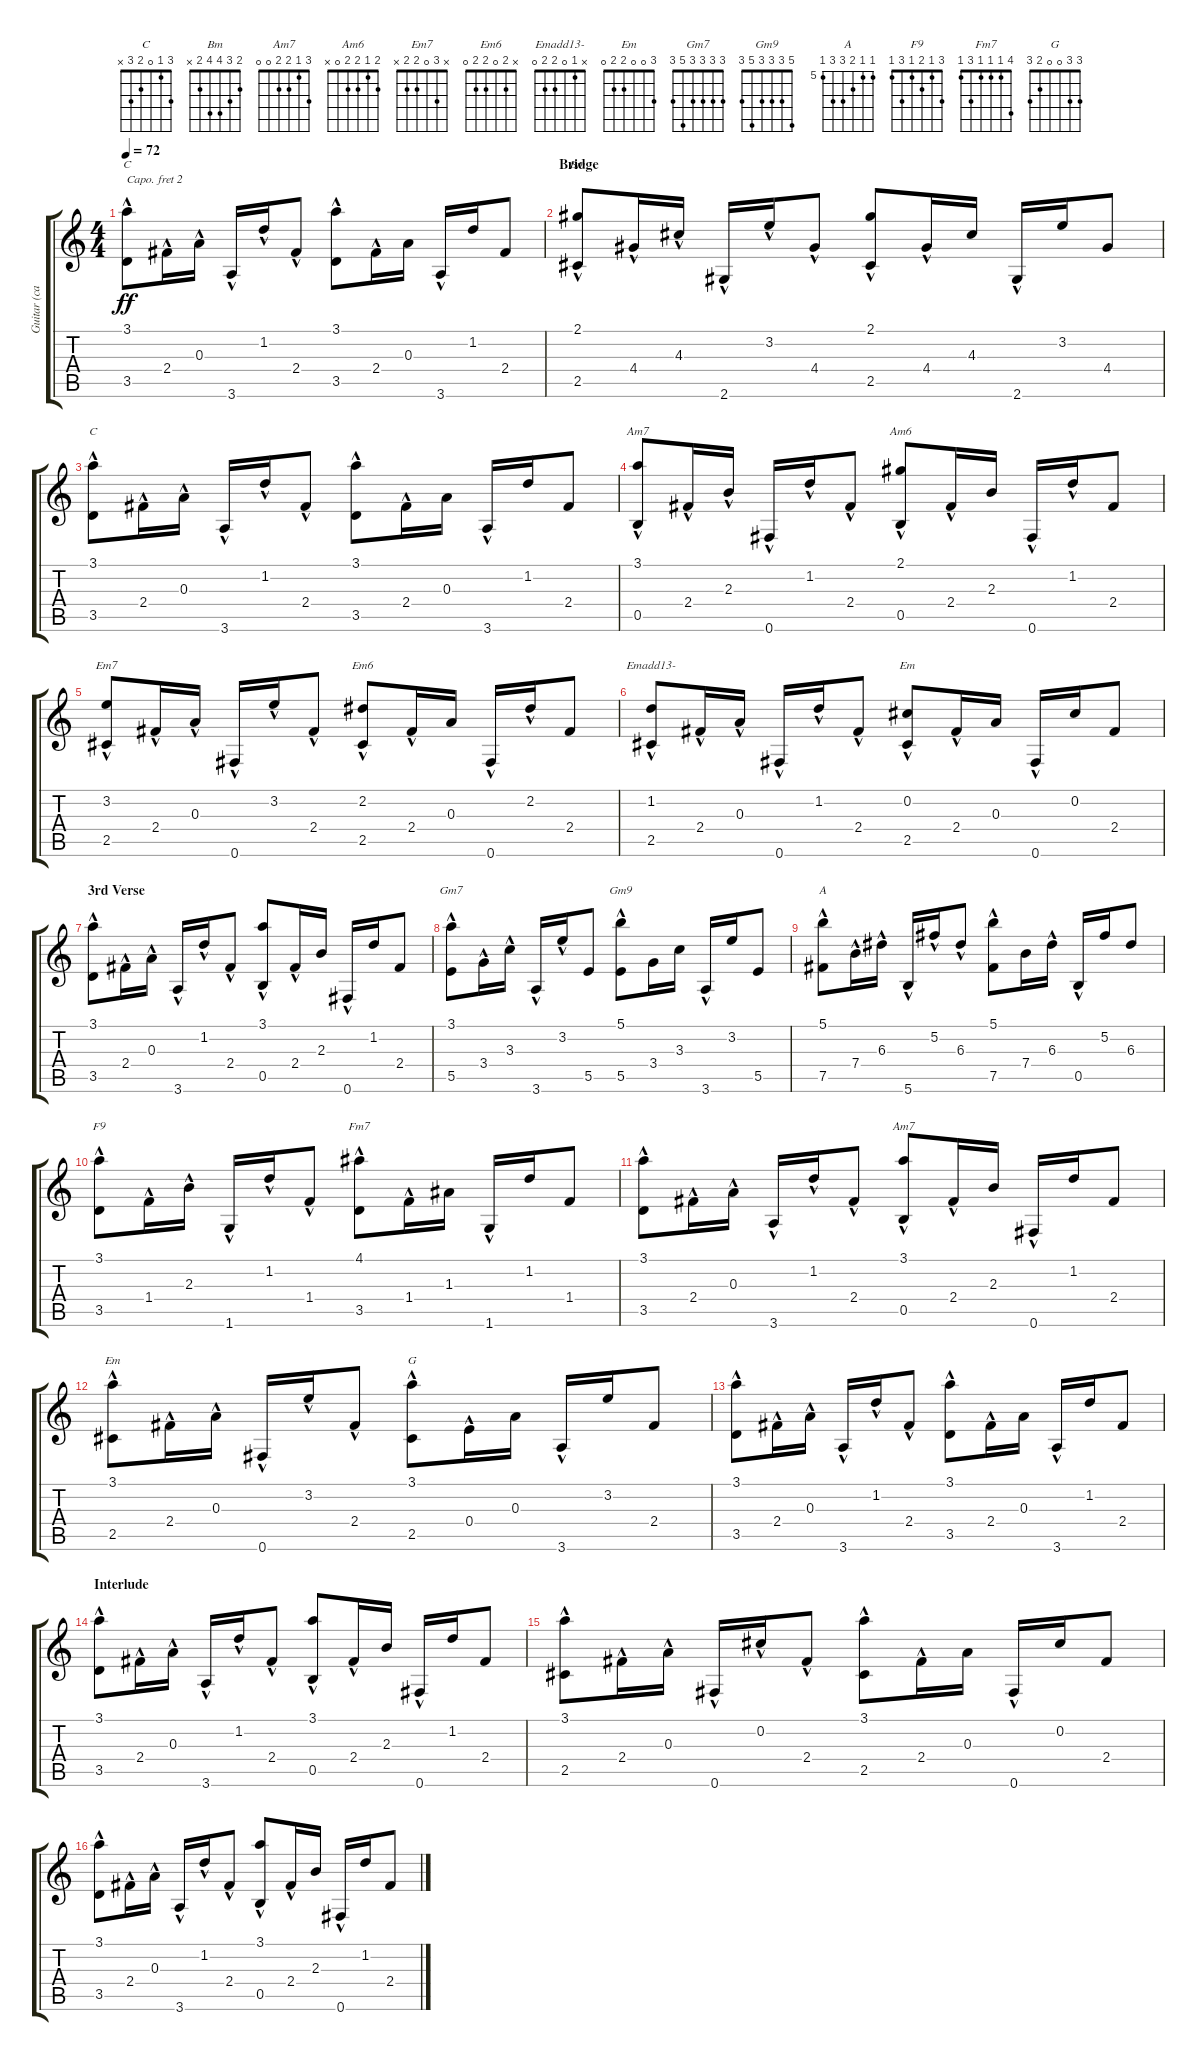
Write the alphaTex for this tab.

\track ("Guitar (capo 2)" "Guitar (ca") {instrument acousticguitarsteel}
\staff {score tabs}
\capo 2
\tuning (E4 B3 G3 D3 A2 E2) {hide}
\chord ("C" 3 1 0 2 3 3)
\chord ("Bm" 2 3 4 4 2 x)
\chord ("C" 3 1 0 2 3 x)
\chord ("Am7" 3 1 2 2 0 x)
\chord ("Am6" 2 1 2 2 0 x)
\chord ("Em7" x 3 0 2 2 x)
\chord ("Em6" x 2 0 2 2 0)
\chord ("Emadd13-" x 1 0 2 2 0)
\chord ("Em" x 0 0 2 2 0)
\chord ("Gm7" 3 3 3 3 5 3)
\chord ("Gm9" 5 3 3 3 5 3)
\chord ("A" 5 5 6 7 7 5) {firstfret 5}
\chord ("F9" 3 1 2 1 3 1)
\chord ("Fm7" 4 1 1 1 3 1)
\chord ("Am7" 3 1 2 2 0 0)
\chord ("Em" 3 0 0 2 2 0)
\chord ("G" 3 3 0 0 2 3)
\ts (4 4)
\tempo 72
\clef g2
\ks c
(3.1{hac} 3.5{hac}).8{ch "C" dy ff} 2.4{hac}.16 0.3{hac}.16 3.6{hac}.16 1.2{hac}.16 2.4{hac}.8 (3.1{hac} 3.5{hac}).8 2.4{hac}.16 0.3.16 3.6{hac}.16 1.2.16 2.4.8 |
\section ("" "Bridge")
(2.1{hac} 2.5{hac}).8{ch "Bm"} 4.4{hac}.16 4.3{hac}.16 2.6{hac}.16 3.2{hac}.16 4.4{hac}.8 (2.1{hac} 2.5{hac}).8 4.4{hac}.16 4.3.16 2.6{hac}.16 3.2.16 4.4.8 |
(3.1{hac} 3.5{hac}).8{ch "C"} 2.4{hac}.16 0.3{hac}.16 3.6{hac}.16 1.2{hac}.16 2.4{hac}.8 (3.1{hac} 3.5{hac}).8 2.4{hac}.16 0.3.16 3.6{hac}.16 1.2.16 2.4.8 |
(3.1{hac} 0.5{hac}).8{ch "Am7"} 2.4{hac}.16 2.3{hac}.16 0.6{hac}.16 1.2{hac}.16 2.4{hac}.8 (2.1{hac} 0.5{hac}).8{ch "Am6"} 2.4{hac}.16 2.3.16 0.6{hac}.16 1.2{hac}.16 2.4.8 |
(3.2 2.5{hac}).8{ch "Em7"} 2.4{hac}.16 0.3{hac}.16 0.6{hac}.16 3.2{hac}.16 2.4{hac}.8 (2.2 2.5{hac}).8{ch "Em6"} 2.4{hac}.16 0.3.16 0.6{hac}.16 2.2{hac}.16 2.4.8 |
(1.2 2.5{hac}).8{ch "Emadd13-"} 2.4{hac}.16 0.3{hac}.16 0.6{hac}.16 1.2{hac}.16 2.4{hac}.8 (0.2 2.5{hac}).8{ch "Em"} 2.4{hac}.16 0.3.16 0.6{hac}.16 0.2.16 2.4.8 |
\section ("" "3rd Verse")
(3.1{hac} 3.5{hac}).8 2.4{hac}.16 0.3{hac}.16 3.6{hac}.16 1.2{hac}.16 2.4{hac}.8 (3.1{hac} 0.5{hac}).8 2.4{hac}.16 2.3.16 0.6{hac}.16 1.2.16 2.4.8 |
(3.1{hac} 5.5).8{ch "Gm7"} 3.4{hac}.16 3.3{hac}.16 3.6{hac}.16 3.2{hac}.16 5.5.8 (5.1{hac} 5.5).8{ch "Gm9"} 3.4.16 3.3.16 3.6{hac}.16 3.2.16 5.5.8 |
(5.1{hac} 7.5{hac}).8{ch "A"} 7.4{hac}.16 6.3{hac}.16 5.6{hac}.16 5.2{hac}.16 6.3{hac}.8 (5.1{hac} 7.5{hac}).8 7.4.16 6.3{hac}.16 0.5{hac}.16 5.2.16 6.3.8 |
(3.1{hac} 3.5{hac}).8{ch "F9"} 1.4{hac}.16 2.3{hac}.16 1.6{hac}.16 1.2{hac}.16 1.4{hac}.8 (4.1{hac} 3.5{hac}).8{ch "Fm7"} 1.4{hac}.16 1.3.16 1.6{hac}.16 1.2.16 1.4.8 |
(3.1{hac} 3.5{hac}).8 2.4{hac}.16 0.3{hac}.16 3.6{hac}.16 1.2{hac}.16 2.4{hac}.8 (3.1{hac} 0.5{hac}).8{ch "Am7"} 2.4{hac}.16 2.3.16 0.6{hac}.16 1.2.16 2.4.8 |
(3.1{hac} 2.5{hac}).8{ch "Em"} 2.4{hac}.16 0.3{hac}.16 0.6{hac}.16 3.2{hac}.16 2.4{hac}.8 (3.1{hac} 2.5{hac}).8{ch "G"} 0.4{hac}.16 0.3.16 3.6{hac}.16 3.2.16 2.4.8 |
(3.1{hac} 3.5{hac}).8 2.4{hac}.16 0.3{hac}.16 3.6{hac}.16 1.2{hac}.16 2.4{hac}.8 (3.1{hac} 3.5{hac}).8 2.4{hac}.16 0.3.16 3.6{hac}.16 1.2.16 2.4.8 |
\section ("" "Interlude")
(3.1{hac} 3.5{hac}).8 2.4{hac}.16 0.3{hac}.16 3.6{hac}.16 1.2{hac}.16 2.4{hac}.8 (3.1{hac} 0.5{hac}).8 2.4{hac}.16 2.3.16 0.6{hac}.16 1.2.16 2.4.8 |
(3.1{hac} 2.5{hac}).8 2.4{hac}.16 0.3{hac}.16 0.6{hac}.16 0.2{hac}.16 2.4{hac}.8 (3.1{hac} 2.5{hac}).8 2.4{hac}.16 0.3.16 0.6{hac}.16 0.2.16 2.4.8 |
(3.1{hac} 3.5{hac}).8 2.4{hac}.16 0.3{hac}.16 3.6{hac}.16 1.2{hac}.16 2.4{hac}.8 (3.1{hac} 0.5{hac}).8 2.4{hac}.16 2.3.16 0.6{hac}.16 1.2.16 2.4.8
